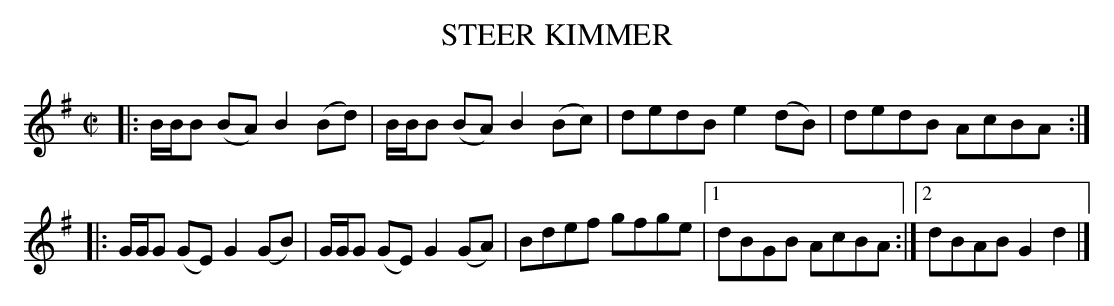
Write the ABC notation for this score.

X:1
T: STEER KIMMER
M: C|
L: 1/8
K: G
|:\
B/B/B (BA) B2(Bd) | B/B/B (BA) B2(Bc) |\
dedB e2(dB) | dedB AcBA ::\
G/G/G (GE) G2(GB) | G/G/G (GE) G2(GA) |\
Bdef gfge |[1 dBGB AcBA :|[2 dBAB G2d2 |]
